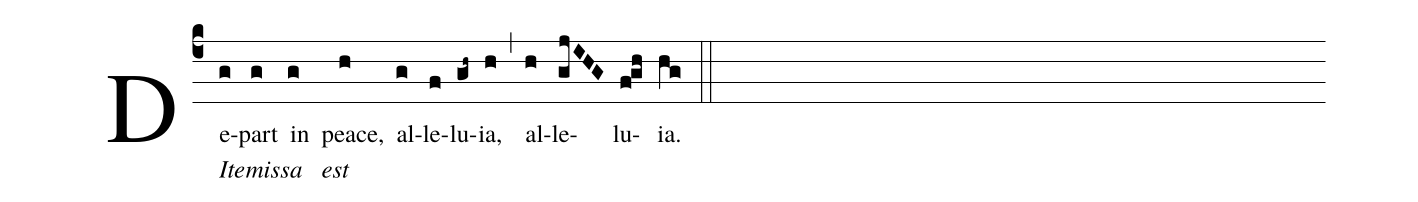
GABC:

%%
(c4)De[Ite](g)part[missa](g) in[/](g) peace,[est](h) al(g)le(f)lu(gh~)ia,(h) (,) al(h)le(gjIHG)lu(fgh)ia.(hg) (::)
